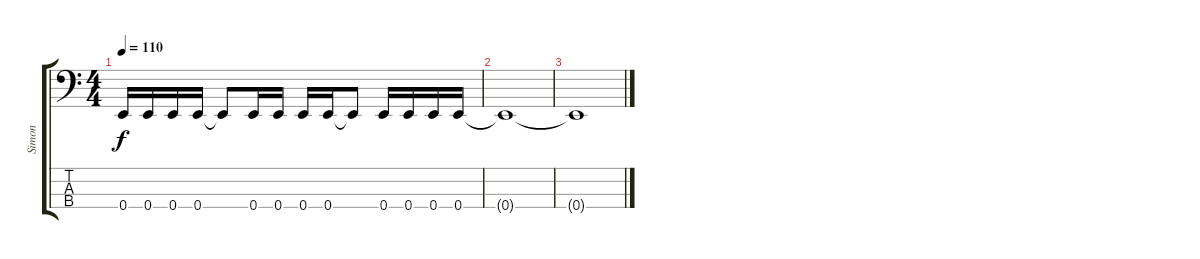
\track ("Simon" "Simon") {instrument electricbasspick}
\staff {score tabs}
\tuning (G2 D2 A1 E1) {hide}
\ts (4 4)
\tempo 110
\clef f4
\ks c
0.4.16{dy f} 0.4.16 0.4.16 0.4.16 0.4{t}.8 0.4.16 0.4.16 0.4.16 0.4.16 0.4{t}.8 0.4.16 0.4.16 0.4.16 0.4.16 |
0.4{t}.1{volume 0} |
0.4{t}.1
